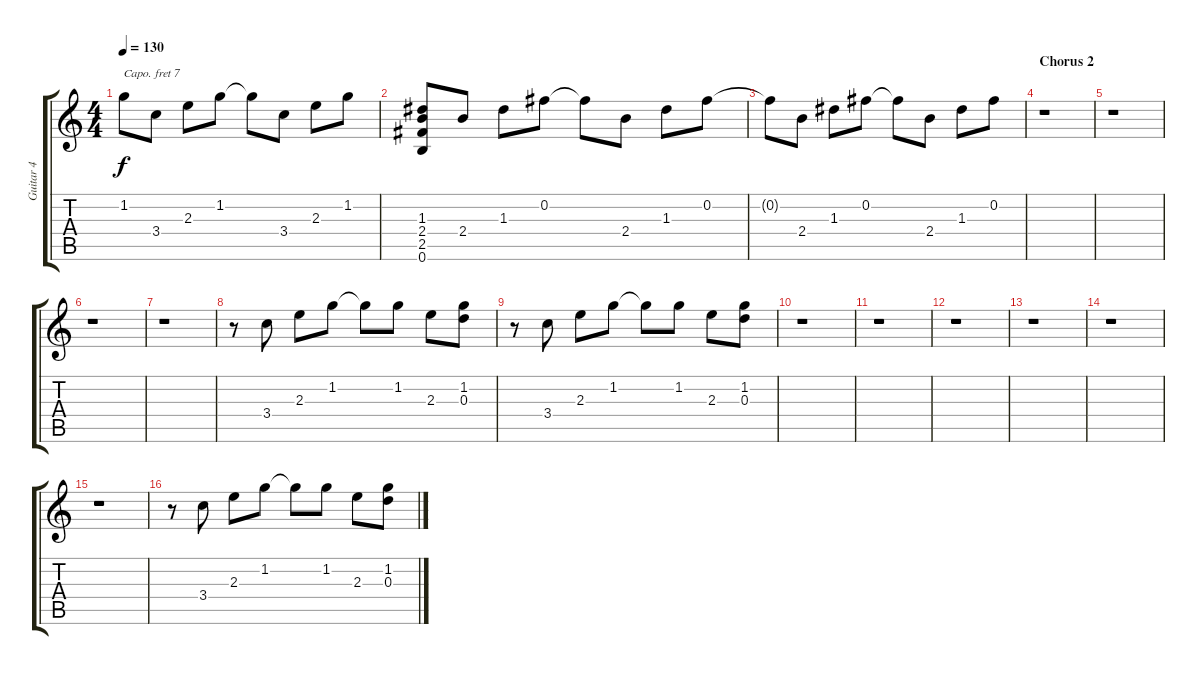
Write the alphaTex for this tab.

\track ("Guitar 4" "Guitar 4") {instrument electricguitarclean}
\staff {score tabs}
\capo 7
\tuning (E4 B3 G3 D3 A2 E2) {hide}
\ts (4 4)
\tempo 130
\clef g2
\ks c
1.2{t}.8{dy f} 3.4.8 2.3.8 1.2.8 1.2{t}.8 3.4.8 2.3.8 1.2.8 |
(1.3 2.4 2.5 0.6).8 2.4.8 1.3.8 0.2.8 0.2{t}.8 2.4.8 1.3.8 0.2.8 |
0.2{t}.8 2.4.8 1.3.8 0.2.8 0.2{t}.8 2.4.8 1.3.8 0.2.8 |
\section ("" "Chorus 2")
r.1 |
r.1 |
r.1 |
r.1 |
r.8 3.4.8 2.3.8 1.2.8 1.2{t}.8 1.2.8 2.3.8 (1.2 0.3).8 |
r.8 3.4.8 2.3.8 1.2.8 1.2{t}.8 1.2.8 2.3.8 (1.2 0.3).8 |
r.1 |
r.1 |
r.1 |
r.1 |
r.1 |
r.1 |
r.8 3.4.8 2.3.8 1.2.8 1.2{t}.8 1.2.8 2.3.8 (1.2 0.3).8
